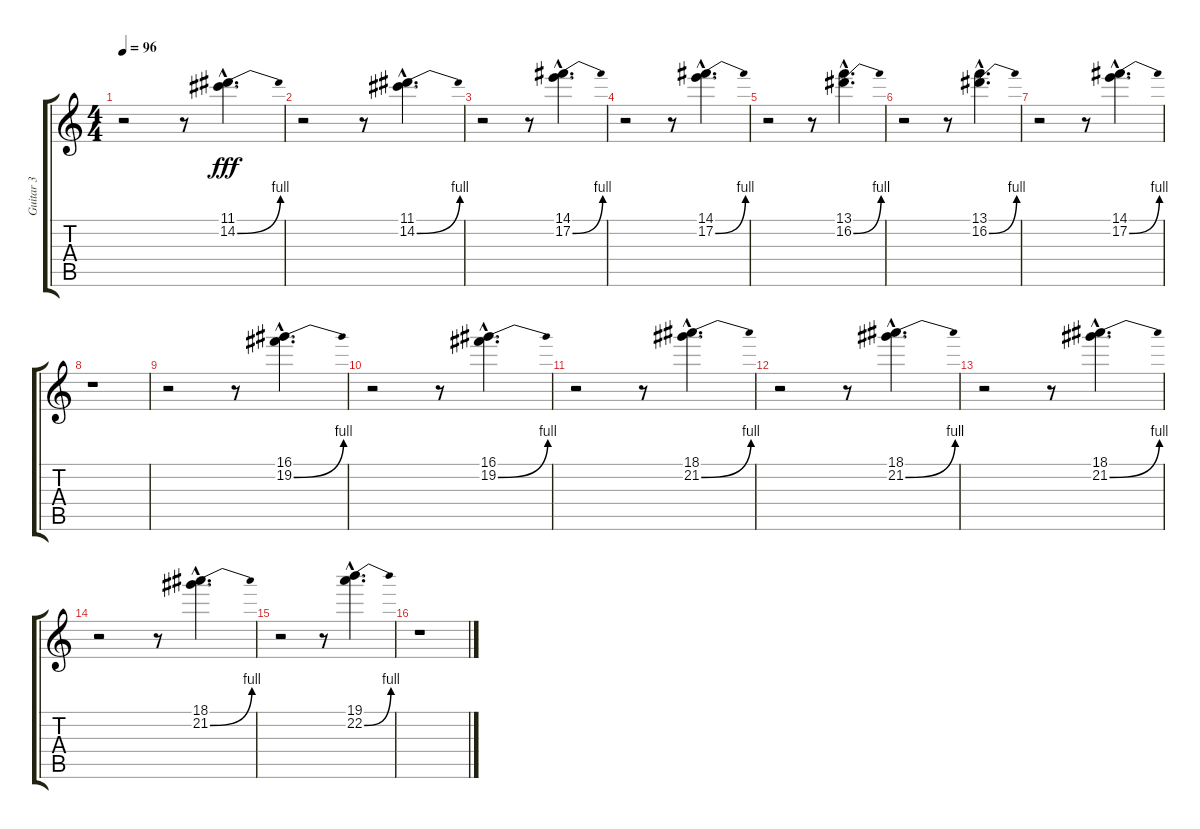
\track ("Guitar 3" "Guitar 3") {instrument distortionguitar}
\staff {score tabs}
\tuning (E4 B3 G3 D3 A2 E2) {hide}
\ts (4 4)
\tempo 96
\clef g2
\ks c
r.2{dy fff} r.8 (11.1{hac} 14.2{be (bend 0 0 60 4) hac}).4{d} |
r.2 r.8 (11.1{hac} 14.2{be (bend 0 0 60 4) hac}).4{d} |
r.2 r.8 (14.1{hac} 17.2{be (bend 0 0 60 4) hac}).4{d} |
r.2 r.8 (14.1{hac} 17.2{be (bend 0 0 60 4) hac}).4{d} |
r.2 r.8 (13.1{hac} 16.2{be (bend 0 0 60 4) hac}).4{d} |
r.2 r.8 (13.1{hac} 16.2{be (bend 0 0 60 4) hac}).4{d} |
r.2 r.8 (14.1{hac} 17.2{be (bend 0 0 60 4) hac}).4{d} |
r.1 |
r.2 r.8 (16.1{hac} 19.2{be (bend 0 0 60 4) hac}).4{d} |
r.2 r.8 (16.1{hac} 19.2{be (bend 0 0 60 4) hac}).4{d} |
r.2 r.8 (18.1{hac} 21.2{be (bend 0 0 60 4) hac}).4{d} |
r.2 r.8 (18.1{hac} 21.2{be (bend 0 0 60 4) hac}).4{d} |
r.2 r.8 (18.1{hac} 21.2{be (bend 0 0 60 4) hac}).4{d} |
r.2 r.8 (18.1{hac} 21.2{be (bend 0 0 60 4) hac}).4{d} |
r.2 r.8 (19.1{hac} 22.2{be (bend 0 0 60 4) hac}).4{d} |
r.1
